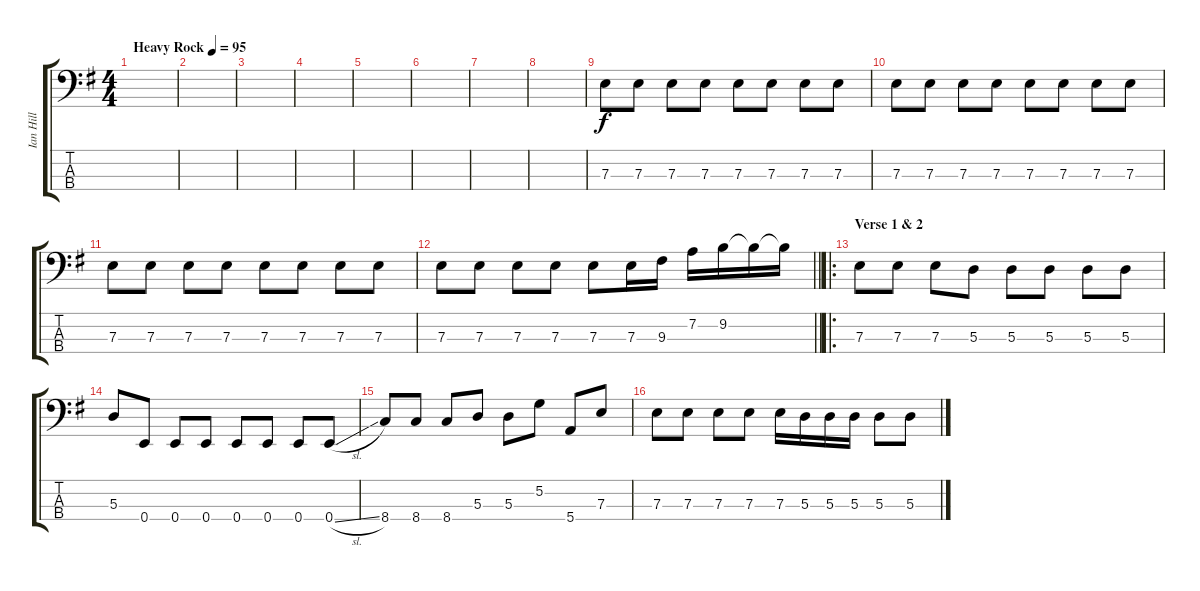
\track ("Ian Hill" "Ian Hill") {instrument electricbassfinger}
\staff {score tabs}
\tuning (G2 D2 A1 E1) {hide}
\ts (4 4)
\tempo (95 "Heavy Rock")
\clef f4
\ks g
|
|
|
|
|
|
|
|
7.3.8 7.3.8 7.3.8 7.3.8 7.3.8 7.3.8 7.3.8 7.3.8 |
7.3.8 7.3.8 7.3.8 7.3.8 7.3.8 7.3.8 7.3.8 7.3.8 |
7.3.8 7.3.8 7.3.8 7.3.8 7.3.8 7.3.8 7.3.8 7.3.8 |
\barLineRight lightlight
7.3.8 7.3.8 7.3.8 7.3.8 7.3.8 7.3.16 9.3.16 7.2.16 9.2.16 9.2{t}.16 9.2{t}.16 |
\ro
\section ("" "Verse 1 & 2")
7.3.8 7.3.8 7.3.8 5.3.8 5.3.8 5.3.8 5.3.8 5.3.8 |
5.3.8 0.4.8 0.4.8 0.4.8 0.4.8 0.4.8 0.4.8 0.4{sl}.8 |
8.4.8 8.4.8 8.4.8 5.3.8 5.3.8 5.2.8 5.4.8 7.3.8 |
7.3.8 7.3.8 7.3.8 7.3.8 7.3.16 5.3.16 5.3.16 5.3.16 5.3.8 5.3.8
